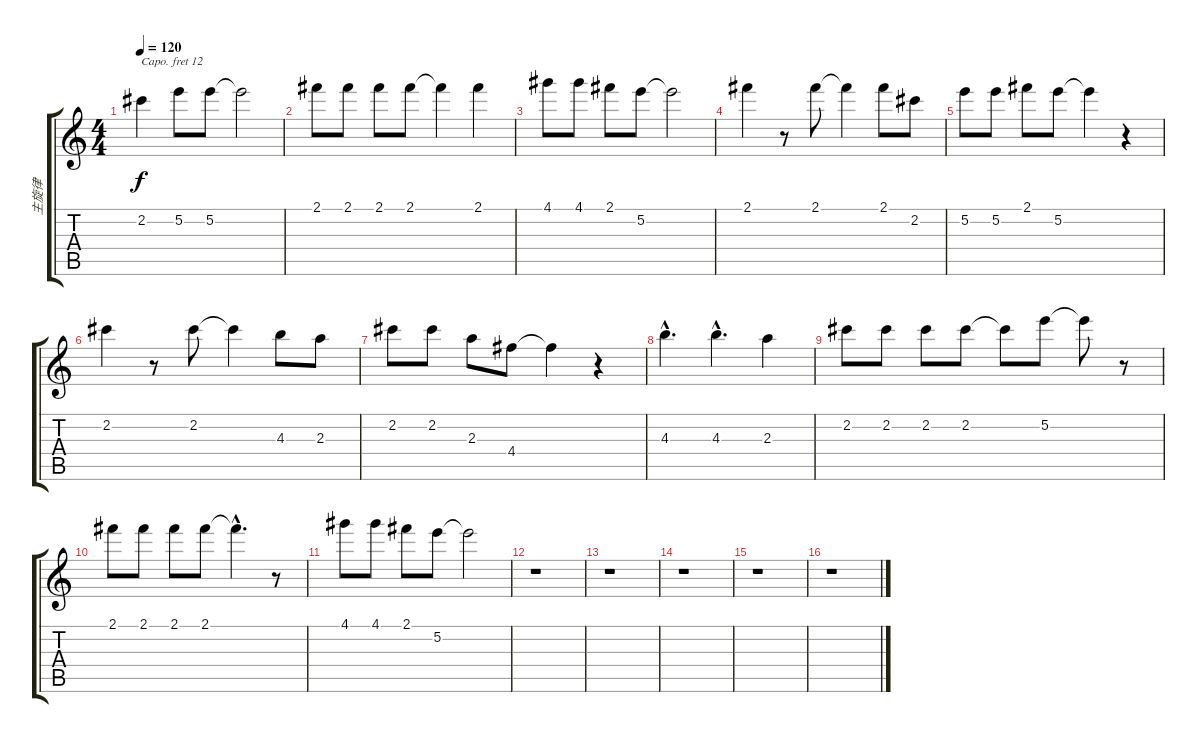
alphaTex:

\track ("主旋律" "主旋律") {instrument acousticguitarsteel}
\staff {score tabs}
\capo 12
\tuning (E4 B3 G3 D3 A2 E2) {hide}
\ts (4 4)
\tempo 120
\clef g2
\ks c
2.2.4{dy f} 5.2.8 5.2.8 5.2{t}.2 |
2.1.8 2.1.8 2.1.8 2.1.8 2.1{t}.4 2.1.4 |
4.1.8 4.1.8 2.1.8 5.2.8 5.2{t}.2 |
2.1.4 r.8 2.1.8 2.1{t}.4 2.1.8 2.2.8 |
5.2.8 5.2.8 2.1.8 5.2.8 5.2{t}.4 r.4 |
2.2.4 r.8 2.2.8 2.2{t}.4 4.3.8 2.3.8 |
2.2.8 2.2.8 2.3.8 4.4.8 4.4{t}.4 r.4 |
4.3{hac}.4{d} 4.3{hac}.4{d} 2.3.4 |
2.2.8 2.2.8 2.2.8 2.2.8 2.2{t}.8 5.2.8 5.2{t}.8 r.8 |
2.1.8 2.1.8 2.1.8 2.1.8 2.1{hac t}.4{d} r.8 |
4.1.8 4.1.8 2.1.8 5.2.8 5.2{t}.2 |
r.1 |
r.1 |
r.1 |
r.1 |
r.1
